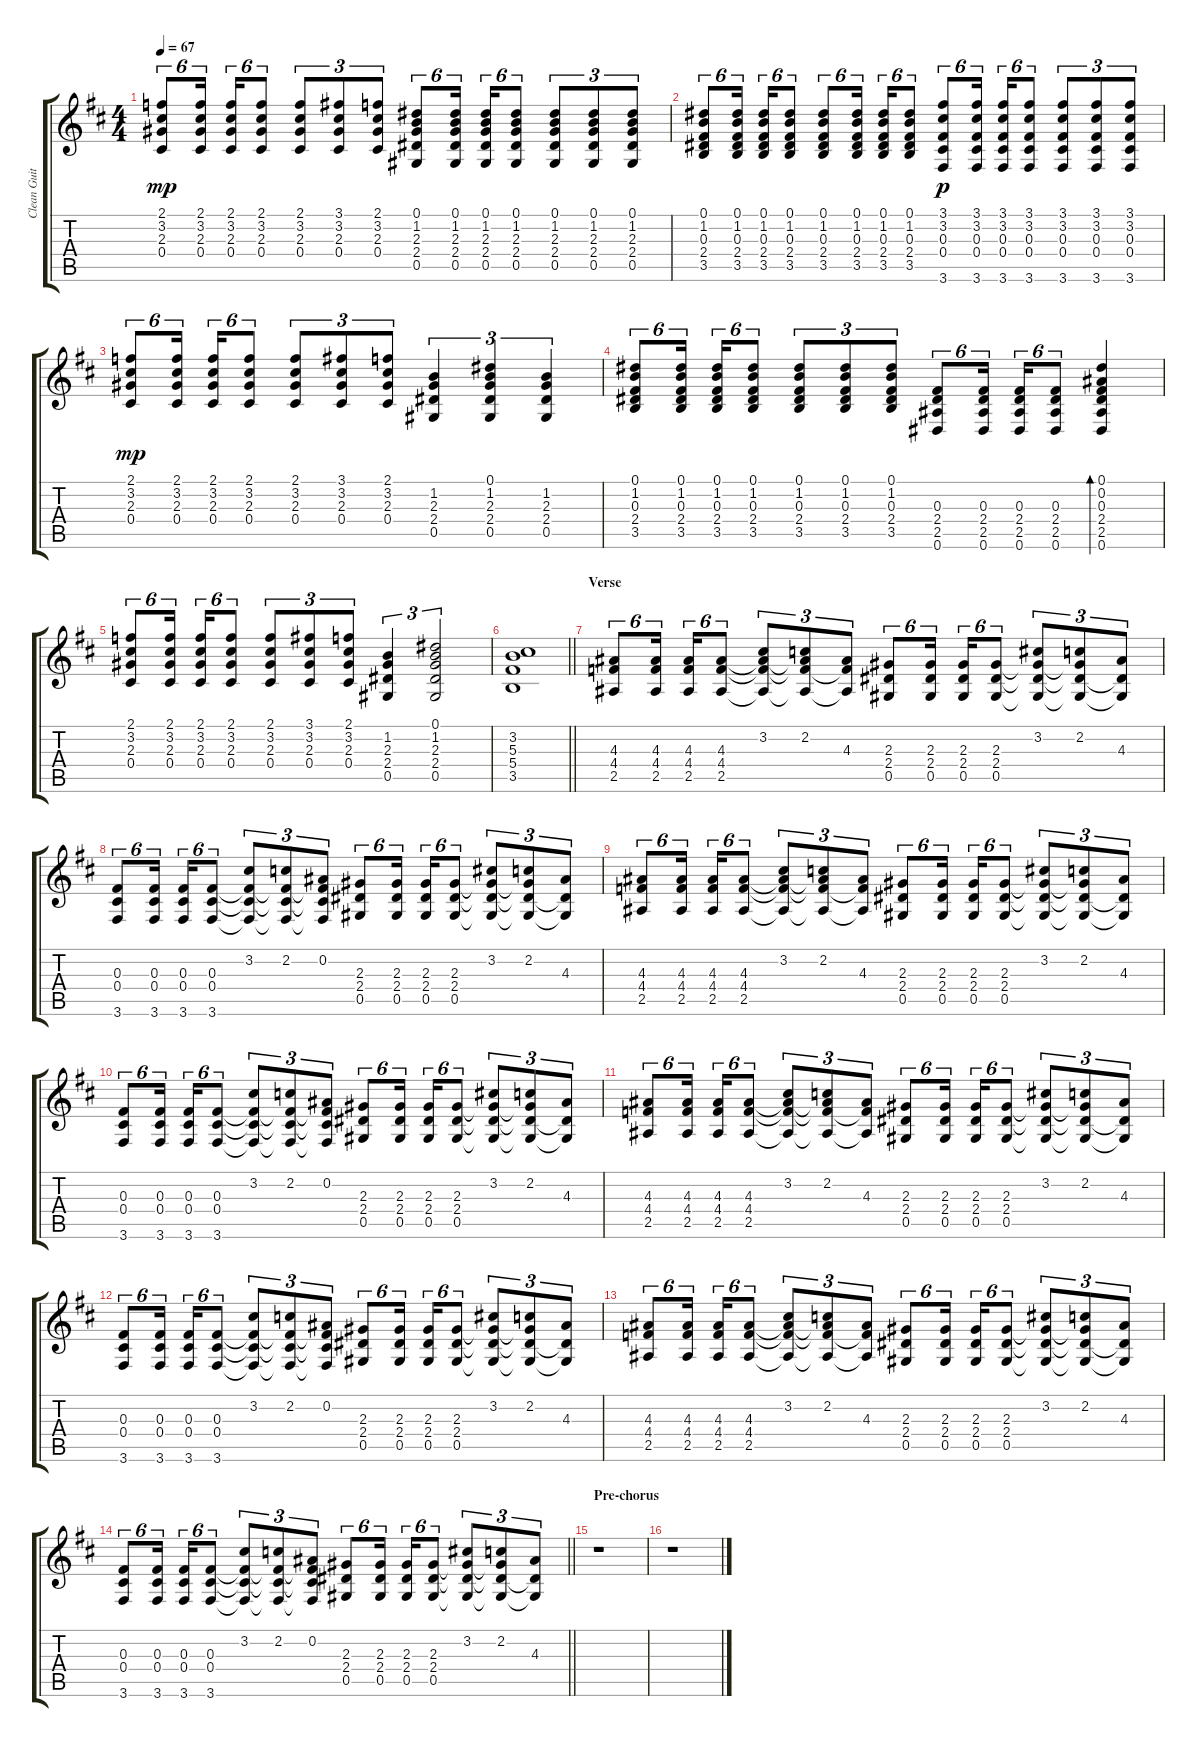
\track ("Clean Guitar" "Clean Guit") {instrument electricguitarclean}
\staff {score tabs}
\tuning (Eb4 Bb3 Gb3 Db3 Ab2 Eb2) {hide}
\ts (4 4)
\tempo 67
\clef g2
\ks d
(2.1 3.2 2.3 0.4).8{tu (6 4) dy mp} (2.1 3.2 2.3 0.4).16{tu (6 4)} (2.1 3.2 2.3 0.4).16{tu (6 4)} (2.1 3.2 2.3 0.4).8{tu (6 4)} (2.1 3.2 2.3 0.4).8{tu (3 2)} (3.1 3.2 2.3 0.4).8{tu (3 2)} (2.1 3.2 2.3 0.4).8{tu (3 2)} (0.1 1.2 2.3 2.4 0.5).8{tu (6 4)} (0.1 1.2 2.3 2.4 0.5).16{tu (6 4)} (0.1 1.2 2.3 2.4 0.5).16{tu (6 4)} (0.1 1.2 2.3 2.4 0.5).8{tu (6 4)} (0.1 1.2 2.3 2.4 0.5).8{tu (3 2)} (0.1 1.2 2.3 2.4 0.5).8{tu (3 2)} (0.1 1.2 2.3 2.4 0.5).8{tu (3 2)} |
(0.1 1.2 0.3 2.4 3.5).8{tu (6 4)} (0.1 1.2 0.3 2.4 3.5).16{tu (6 4)} (0.1 1.2 0.3 2.4 3.5).16{tu (6 4)} (0.1 1.2 0.3 2.4 3.5).8{tu (6 4)} (0.1 1.2 0.3 2.4 3.5).8{tu (6 4)} (0.1 1.2 0.3 2.4 3.5).16{tu (6 4)} (0.1 1.2 0.3 2.4 3.5).16{tu (6 4)} (0.1 1.2 0.3 2.4 3.5).8{tu (6 4)} (3.1 3.2 0.3 0.4 3.6).8{tu (6 4) dy p} (3.1 3.2 0.3 0.4 3.6).16{tu (6 4)} (3.1 3.2 0.3 0.4 3.6).16{tu (6 4)} (3.1 3.2 0.3 0.4 3.6).8{tu (6 4)} (3.1 3.2 0.3 0.4 3.6).8{tu (3 2)} (3.1 3.2 0.3 0.4 3.6).8{tu (3 2)} (3.1 3.2 0.3 0.4 3.6).8{tu (3 2)} |
(2.1 3.2 2.3 0.4).8{tu (6 4) dy mp} (2.1 3.2 2.3 0.4).16{tu (6 4)} (2.1 3.2 2.3 0.4).16{tu (6 4)} (2.1 3.2 2.3 0.4).8{tu (6 4)} (2.1 3.2 2.3 0.4).8{tu (3 2)} (3.1 3.2 2.3 0.4).8{tu (3 2)} (2.1 3.2 2.3 0.4).8{tu (3 2)} (1.2 2.3 2.4 0.5).4{tu (3 2)} (0.1 1.2 2.3 2.4 0.5).4{tu (3 2)} (1.2 2.3 2.4 0.5).4{tu (3 2)} |
(0.1 1.2 0.3 2.4 3.5).8{tu (6 4)} (0.1 1.2 0.3 2.4 3.5).16{tu (6 4)} (0.1 1.2 0.3 2.4 3.5).16{tu (6 4)} (0.1 1.2 0.3 2.4 3.5).8{tu (6 4)} (0.1 1.2 0.3 2.4 3.5).8{tu (3 2)} (0.1 1.2 0.3 2.4 3.5).8{tu (3 2)} (0.1 1.2 0.3 2.4 3.5).8{tu (3 2)} (0.3 2.4 2.5 0.6).8{tu (6 4)} (0.3 2.4 2.5 0.6).16{tu (6 4)} (0.3 2.4 2.5 0.6).16{tu (6 4)} (0.3 2.4 2.5 0.6).8{tu (6 4)} (0.1 0.2 0.3 2.4 2.5 0.6).4{bd 120} |
(2.1 3.2 2.3 0.4).8{tu (6 4)} (2.1 3.2 2.3 0.4).16{tu (6 4)} (2.1 3.2 2.3 0.4).16{tu (6 4)} (2.1 3.2 2.3 0.4).8{tu (6 4)} (2.1 3.2 2.3 0.4).8{tu (3 2)} (3.1 3.2 2.3 0.4).8{tu (3 2)} (2.1 3.2 2.3 0.4).8{tu (3 2)} (1.2 2.3 2.4 0.5).4{tu (3 2)} (0.1 1.2 2.3 2.4 0.5).2{tu (3 2)} |
\barLineRight lightlight
(3.2 5.3 5.4 3.5).1 |
\section ("" "Verse")
\ks bminor
(4.3 4.4 2.5).8{tu (6 4)} (4.3 4.4 2.5).16{tu (6 4)} (4.3 4.4 2.5).16{tu (6 4)} (4.3 4.4 2.5).8{tu (6 4)} (3.2 4.3{t} 4.4{t} 2.5{t}).8{tu (3 2)} (2.2 4.3{t} 4.4{t} 2.5{t}).8{tu (3 2)} (4.3 4.4{t} 2.5{t}).8{tu (3 2)} (2.3 2.4 0.5).8{tu (6 4)} (2.3 2.4 0.5).16{tu (6 4)} (2.3 2.4 0.5).16{tu (6 4)} (2.3 2.4 0.5).8{tu (6 4)} (3.2 2.3{t} 2.4{t} 0.5{t}).8{tu (3 2)} (2.2 2.3{t} 2.4{t} 0.5{t}).8{tu (3 2)} (4.3 2.4{t} 0.5{t}).8{tu (3 2)} |
(0.3 0.4 3.6).8{tu (6 4)} (0.3 0.4 3.6).16{tu (6 4)} (0.3 0.4 3.6).16{tu (6 4)} (0.3 0.4 3.6).8{tu (6 4)} (3.2 0.3{t} 0.4{t} 3.6{t}).8{tu (3 2)} (2.2 0.3{t} 0.4{t} 3.6{t}).8{tu (3 2)} (0.2 0.3{t} 0.4{t} 3.6{t}).8{tu (3 2)} (2.3 2.4 0.5).8{tu (6 4)} (2.3 2.4 0.5).16{tu (6 4)} (2.3 2.4 0.5).16{tu (6 4)} (2.3 2.4 0.5).8{tu (6 4)} (3.2 2.3{t} 2.4{t} 0.5{t}).8{tu (3 2)} (2.2 2.3{t} 2.4{t} 0.5{t}).8{tu (3 2)} (4.3 2.4{t} 0.5{t}).8{tu (3 2)} |
(4.3 4.4 2.5).8{tu (6 4)} (4.3 4.4 2.5).16{tu (6 4)} (4.3 4.4 2.5).16{tu (6 4)} (4.3 4.4 2.5).8{tu (6 4)} (3.2 4.3{t} 4.4{t} 2.5{t}).8{tu (3 2)} (2.2 4.3{t} 4.4{t} 2.5{t}).8{tu (3 2)} (4.3 4.4{t} 2.5{t}).8{tu (3 2)} (2.3 2.4 0.5).8{tu (6 4)} (2.3 2.4 0.5).16{tu (6 4)} (2.3 2.4 0.5).16{tu (6 4)} (2.3 2.4 0.5).8{tu (6 4)} (3.2 2.3{t} 2.4{t} 0.5{t}).8{tu (3 2)} (2.2 2.3{t} 2.4{t} 0.5{t}).8{tu (3 2)} (4.3 2.4{t} 0.5{t}).8{tu (3 2)} |
(0.3 0.4 3.6).8{tu (6 4)} (0.3 0.4 3.6).16{tu (6 4)} (0.3 0.4 3.6).16{tu (6 4)} (0.3 0.4 3.6).8{tu (6 4)} (3.2 0.3{t} 0.4{t} 3.6{t}).8{tu (3 2)} (2.2 0.3{t} 0.4{t} 3.6{t}).8{tu (3 2)} (0.2 0.3{t} 0.4{t} 3.6{t}).8{tu (3 2)} (2.3 2.4 0.5).8{tu (6 4)} (2.3 2.4 0.5).16{tu (6 4)} (2.3 2.4 0.5).16{tu (6 4)} (2.3 2.4 0.5).8{tu (6 4)} (3.2 2.3{t} 2.4{t} 0.5{t}).8{tu (3 2)} (2.2 2.3{t} 2.4{t} 0.5{t}).8{tu (3 2)} (4.3 2.4{t} 0.5{t}).8{tu (3 2)} |
(4.3 4.4 2.5).8{tu (6 4)} (4.3 4.4 2.5).16{tu (6 4)} (4.3 4.4 2.5).16{tu (6 4)} (4.3 4.4 2.5).8{tu (6 4)} (3.2 4.3{t} 4.4{t} 2.5{t}).8{tu (3 2)} (2.2 4.3{t} 4.4{t} 2.5{t}).8{tu (3 2)} (4.3 4.4{t} 2.5{t}).8{tu (3 2)} (2.3 2.4 0.5).8{tu (6 4)} (2.3 2.4 0.5).16{tu (6 4)} (2.3 2.4 0.5).16{tu (6 4)} (2.3 2.4 0.5).8{tu (6 4)} (3.2 2.3{t} 2.4{t} 0.5{t}).8{tu (3 2)} (2.2 2.3{t} 2.4{t} 0.5{t}).8{tu (3 2)} (4.3 2.4{t} 0.5{t}).8{tu (3 2)} |
(0.3 0.4 3.6).8{tu (6 4)} (0.3 0.4 3.6).16{tu (6 4)} (0.3 0.4 3.6).16{tu (6 4)} (0.3 0.4 3.6).8{tu (6 4)} (3.2 0.3{t} 0.4{t} 3.6{t}).8{tu (3 2)} (2.2 0.3{t} 0.4{t} 3.6{t}).8{tu (3 2)} (0.2 0.3{t} 0.4{t} 3.6{t}).8{tu (3 2)} (2.3 2.4 0.5).8{tu (6 4)} (2.3 2.4 0.5).16{tu (6 4)} (2.3 2.4 0.5).16{tu (6 4)} (2.3 2.4 0.5).8{tu (6 4)} (3.2 2.3{t} 2.4{t} 0.5{t}).8{tu (3 2)} (2.2 2.3{t} 2.4{t} 0.5{t}).8{tu (3 2)} (4.3 2.4{t} 0.5{t}).8{tu (3 2)} |
(4.3 4.4 2.5).8{tu (6 4)} (4.3 4.4 2.5).16{tu (6 4)} (4.3 4.4 2.5).16{tu (6 4)} (4.3 4.4 2.5).8{tu (6 4)} (3.2 4.3{t} 4.4{t} 2.5{t}).8{tu (3 2)} (2.2 4.3{t} 4.4{t} 2.5{t}).8{tu (3 2)} (4.3 4.4{t} 2.5{t}).8{tu (3 2)} (2.3 2.4 0.5).8{tu (6 4)} (2.3 2.4 0.5).16{tu (6 4)} (2.3 2.4 0.5).16{tu (6 4)} (2.3 2.4 0.5).8{tu (6 4)} (3.2 2.3{t} 2.4{t} 0.5{t}).8{tu (3 2)} (2.2 2.3{t} 2.4{t} 0.5{t}).8{tu (3 2)} (4.3 2.4{t} 0.5{t}).8{tu (3 2)} |
\barLineRight lightlight
(0.3 0.4 3.6).8{tu (6 4)} (0.3 0.4 3.6).16{tu (6 4)} (0.3 0.4 3.6).16{tu (6 4)} (0.3 0.4 3.6).8{tu (6 4)} (3.2 0.3{t} 0.4{t} 3.6{t}).8{tu (3 2)} (2.2 0.3{t} 0.4{t} 3.6{t}).8{tu (3 2)} (0.2 0.3{t} 0.4{t} 3.6{t}).8{tu (3 2)} (2.3 2.4 0.5).8{tu (6 4)} (2.3 2.4 0.5).16{tu (6 4)} (2.3 2.4 0.5).16{tu (6 4)} (2.3 2.4 0.5).8{tu (6 4)} (3.2 2.3{t} 2.4{t} 0.5{t}).8{tu (3 2)} (2.2 2.3{t} 2.4{t} 0.5{t}).8{tu (3 2)} (4.3 2.4{t} 0.5{t}).8{tu (3 2)} |
\section ("" "Pre-chorus")
\ks d
r.1 |
r.1
